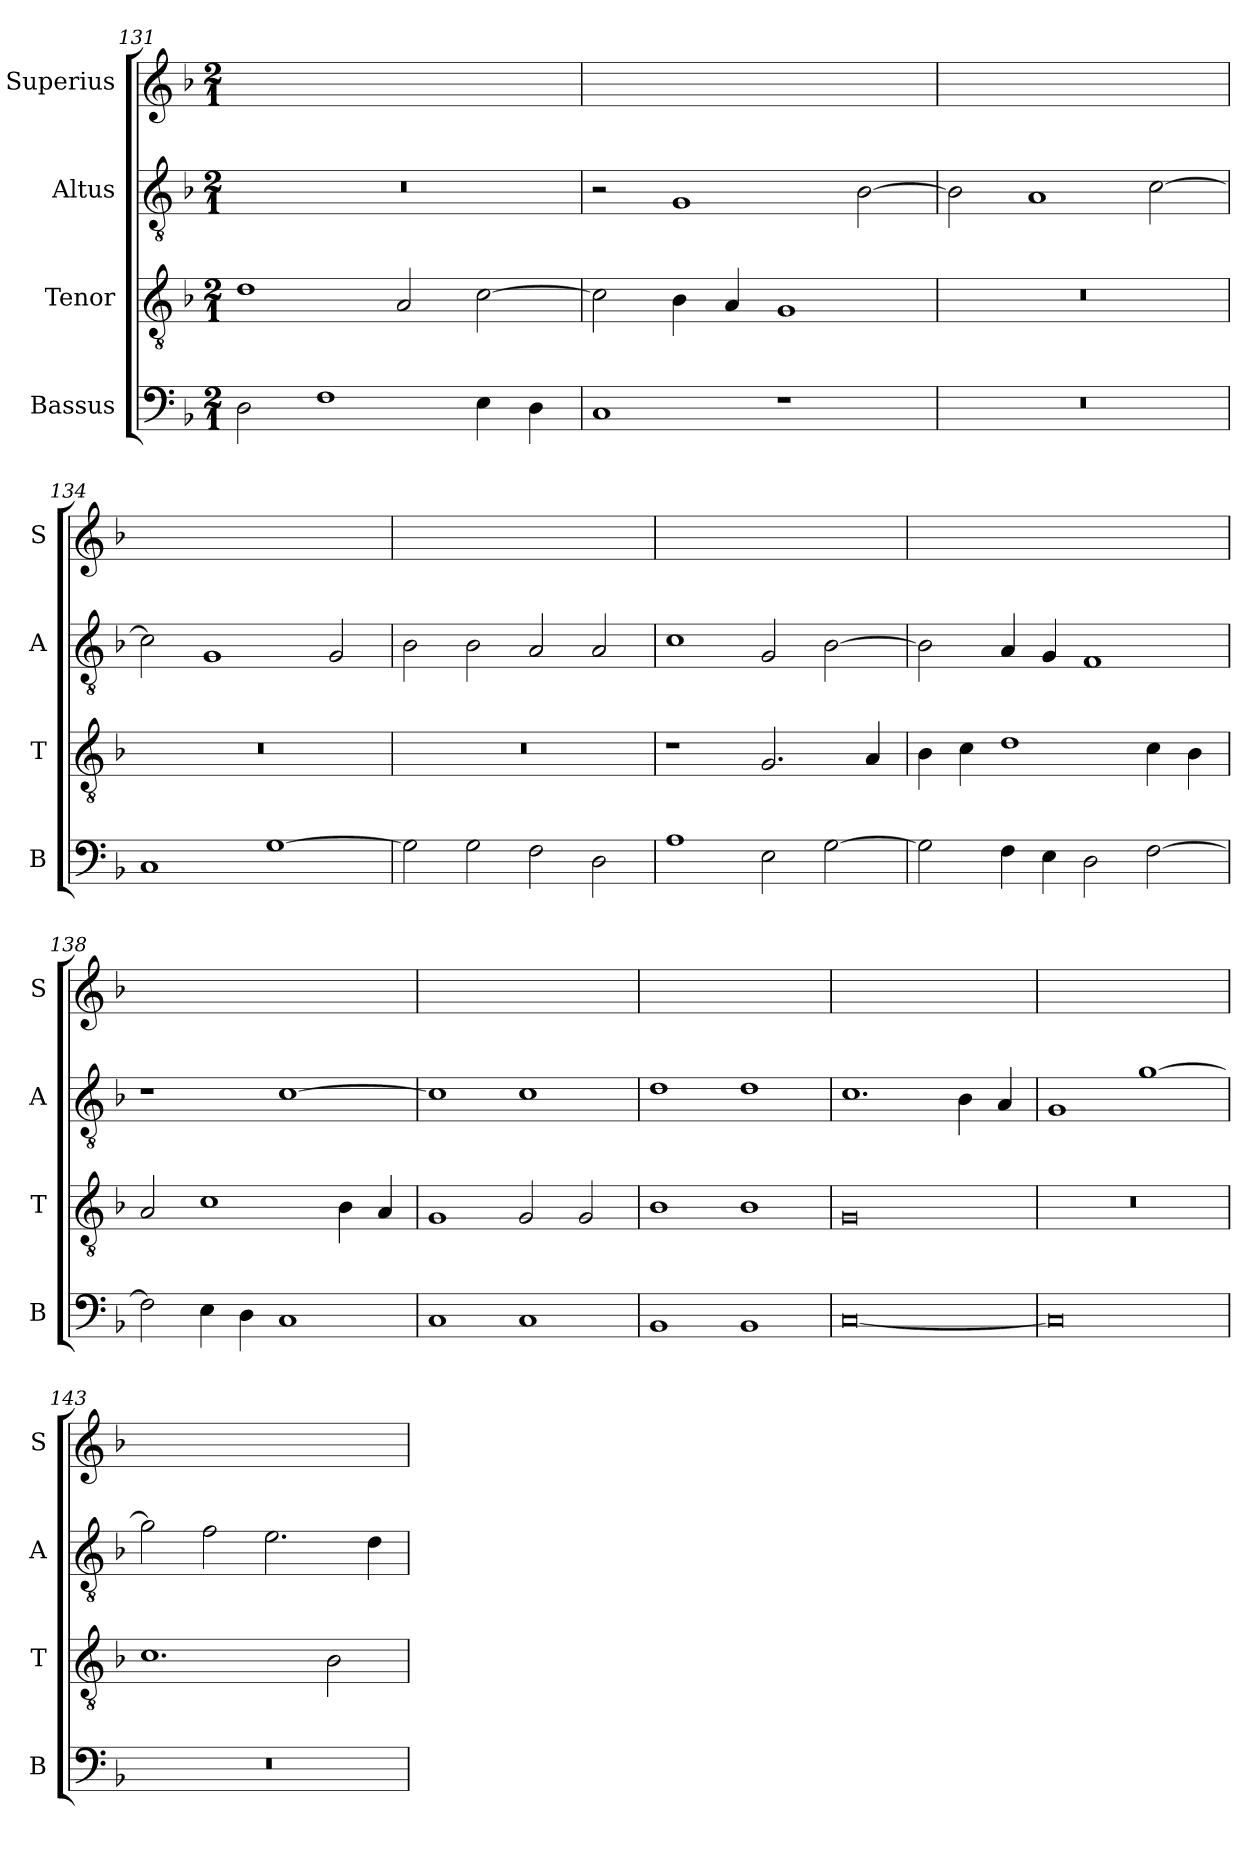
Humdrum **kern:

**kern	**kern	**kern	**kern
*part4	*part3	*part2	*part1
*staff4	*staff3	*staff2	*staff1
*I"Bassus	*I"Tenor	*I"Altus	*I"Superius
*I'B	*I'T	*I'A	*I'S
*clefF4	*clefGv2	*clefGv2	*clefG2
*k[b-]	*k[b-]	*k[b-]	*k[b-]
*M2/1	*M2/1	*M2/1	*M2/1
=131	=131	=131	=131
2D\	1d	0r	0ryy
1F	.	.	.
.	2A/	.	.
4E\	[2c\	.	.
4D\	.	.	.
=132	=132	=132	=132
1C	2c\]	2r	0ryy
.	4B-\	1G	.
.	4A/	.	.
1r	1G	.	.
.	.	[2B-\	.
=133	=133	=133	=133
0r	0r	2B-\]	0ryy
.	.	1A	.
.	.	[2c\	.
=134	=134	=134	=134
1C	0r	2c\]	0ryy
.	.	1G	.
[1G	.	.	.
.	.	2G/	.
=135	=135	=135	=135
2G\]	0r	2B-\	0ryy
2G\	.	2B-\	.
2F\	.	2A/	.
2D\	.	2A/	.
=136	=136	=136	=136
1A	1r	1c	0ryy
2E\	2.G/	2G/	.
[2G\	.	[2B-\	.
.	4A/	.	.
=137	=137	=137	=137
2G\]	4B-\	2B-\]	0ryy
.	4c\	.	.
4F\	1d	4A/	.
4E\	.	4G/	.
2D\	.	1F	.
[2F\	4c\	.	.
.	4B-\	.	.
=138	=138	=138	=138
2F\]	2A/	1r	0ryy
4E\	1c	.	.
4D\	.	.	.
1C	.	[1c	.
.	4B-\	.	.
.	4A/	.	.
=139	=139	=139	=139
1C	1G	1c]	0ryy
1C	2G/	1c	.
.	2G/	.	.
=140	=140	=140	=140
1BB-	1B-	1d	0ryy
1BB-	1B-	1d	.
=141	=141	=141	=141
[0C	0G	1.c	0ryy
.	.	4B-\	.
.	.	4A/	.
=142	=142	=142	=142
0C]	0r	1G	0ryy
.	.	[1g	.
=143	=143	=143	=143
0r	1.c	2g\]	0ryy
.	.	2f\	.
.	.	2.e\	.
.	2B-\	.	.
.	.	4d\	.
=	=	=	=
*-	*-	*-	*-
